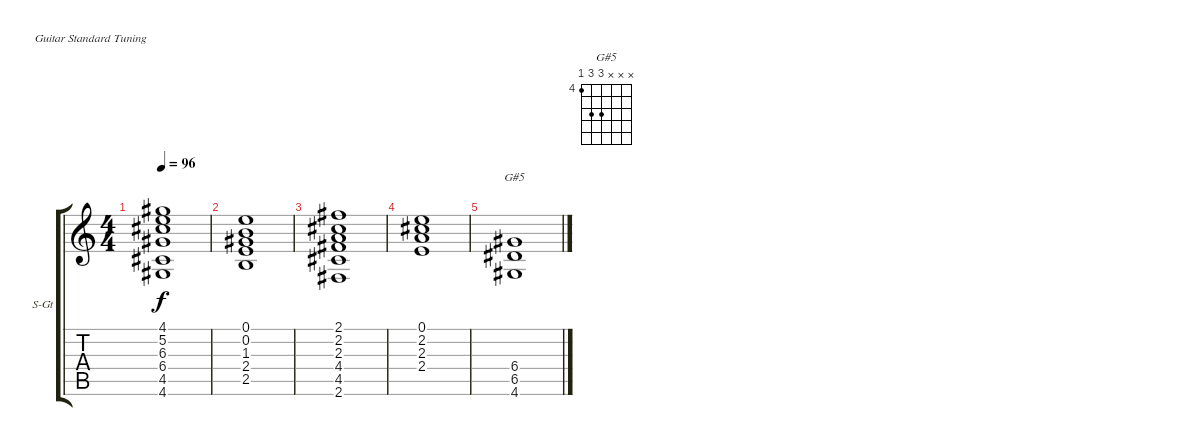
\bracketExtendMode groupsimilarinstruments
\firstSystemTrackNameOrientation horizontal
\otherSystemsTrackNameOrientation horizontal
\track ("Track 1" "S-Gt") {instrument acousticguitarsteel}
\staff {score tabs}
\tuning (E4 B3 G3 D3 A2 E2)
\chord ("G#5" x x x 6 6 4) {firstfret 4}
\ts (4 4)
\tempo 96
\clef g2
\ks c
(4.1 5.2 6.3 6.4 4.5 4.6).1{dy f} |
(0.1 0.2 1.3 2.4 2.5).1 |
(2.1 2.2 2.3 4.4 4.5 2.6).1 |
(0.1 2.2 2.3 2.4).1 |
(6.4 6.5 4.6).1{ch "G#5"}
